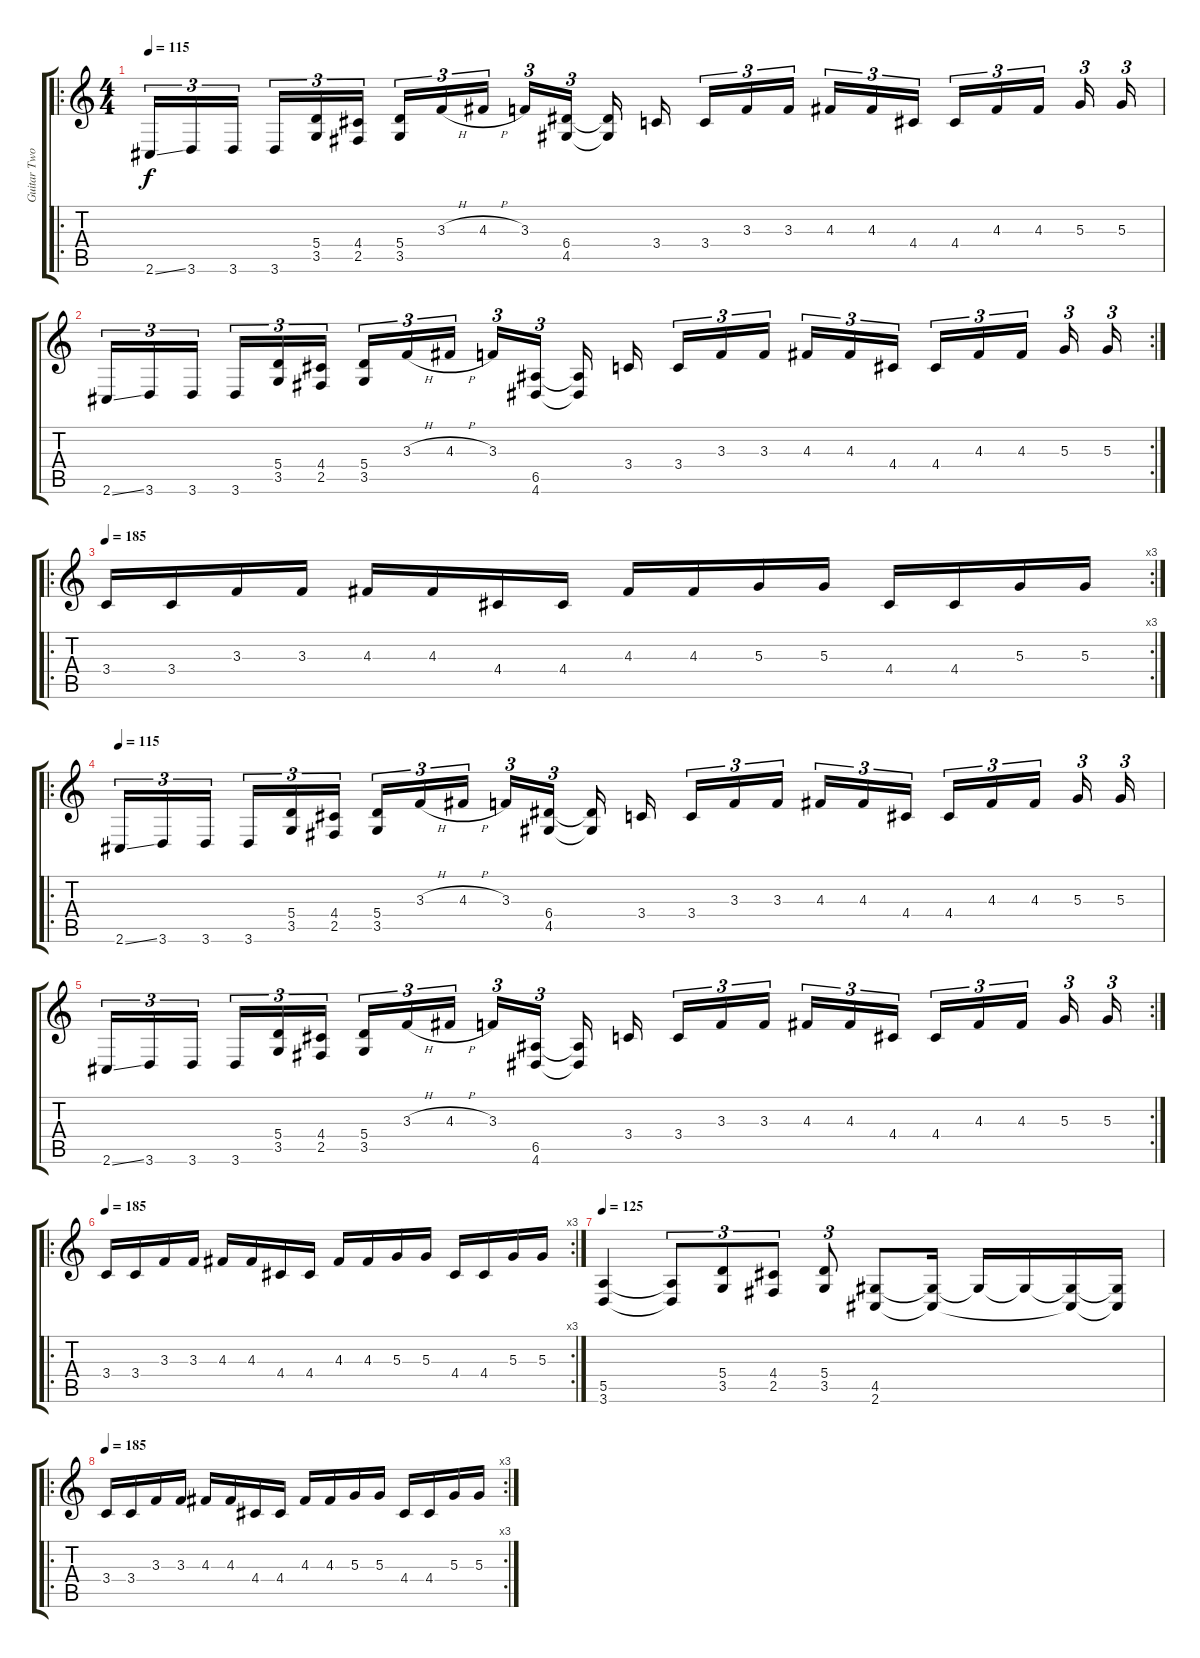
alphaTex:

\track ("Guitar Two" "Guitar Two") {instrument distortionguitar}
\staff {score tabs}
\tuning (B3 Gb3 D3 A2 E2 B1) {hide}
\ro
\ts (4 4)
\tempo 115
\clef g2
\ks c
2.6{ss}.16{tu (3 2) dy f} 3.6.16{tu (3 2)} 3.6.16{tu (3 2)} 3.6.16{tu (3 2)} (5.4 3.5).16{tu (3 2)} (4.4 2.5).16{tu (3 2)} (5.4 3.5).16{tu (3 2)} 3.3{h}.16{tu (3 2)} 4.3{h}.16{tu (3 2)} 3.3.16{tu (3 2)} (6.4 4.5).16{tu (3 2)} (6.4{t} 4.5{t}).16 3.4.16 3.4.16{tu (3 2)} 3.3.16{tu (3 2)} 3.3.16{tu (3 2)} 4.3.16{tu (3 2)} 4.3.16{tu (3 2)} 4.4.16{tu (3 2)} 4.4.16{tu (3 2)} 4.3.16{tu (3 2)} 4.3.16{tu (3 2)} 5.3.16{tu (3 2)} 5.3.16{tu (3 2)} |
\rc 2
2.6{ss}.16{tu (3 2)} 3.6.16{tu (3 2)} 3.6.16{tu (3 2)} 3.6.16{tu (3 2)} (5.4 3.5).16{tu (3 2)} (4.4 2.5).16{tu (3 2)} (5.4 3.5).16{tu (3 2)} 3.3{h}.16{tu (3 2)} 4.3{h}.16{tu (3 2)} 3.3.16{tu (3 2)} (6.5 4.6).16{tu (3 2)} (6.5{t} 4.6{t}).16 3.4.16 3.4.16{tu (3 2)} 3.3.16{tu (3 2)} 3.3.16{tu (3 2)} 4.3.16{tu (3 2)} 4.3.16{tu (3 2)} 4.4.16{tu (3 2)} 4.4.16{tu (3 2)} 4.3.16{tu (3 2)} 4.3.16{tu (3 2)} 5.3.16{tu (3 2)} 5.3.16{tu (3 2)} |
\ro
\rc 3
\tempo 185
3.4.16 3.4.16 3.3.16 3.3.16 4.3.16 4.3.16 4.4.16 4.4.16 4.3.16 4.3.16 5.3.16 5.3.16 4.4.16 4.4.16 5.3.16 5.3.16 |
\ro
\tempo 115
2.6{ss}.16{tu (3 2)} 3.6.16{tu (3 2)} 3.6.16{tu (3 2)} 3.6.16{tu (3 2)} (5.4 3.5).16{tu (3 2)} (4.4 2.5).16{tu (3 2)} (5.4 3.5).16{tu (3 2)} 3.3{h}.16{tu (3 2)} 4.3{h}.16{tu (3 2)} 3.3.16{tu (3 2)} (6.4 4.5).16{tu (3 2)} (6.4{t} 4.5{t}).16 3.4.16 3.4.16{tu (3 2)} 3.3.16{tu (3 2)} 3.3.16{tu (3 2)} 4.3.16{tu (3 2)} 4.3.16{tu (3 2)} 4.4.16{tu (3 2)} 4.4.16{tu (3 2)} 4.3.16{tu (3 2)} 4.3.16{tu (3 2)} 5.3.16{tu (3 2)} 5.3.16{tu (3 2)} |
\rc 2
2.6{ss}.16{tu (3 2)} 3.6.16{tu (3 2)} 3.6.16{tu (3 2)} 3.6.16{tu (3 2)} (5.4 3.5).16{tu (3 2)} (4.4 2.5).16{tu (3 2)} (5.4 3.5).16{tu (3 2)} 3.3{h}.16{tu (3 2)} 4.3{h}.16{tu (3 2)} 3.3.16{tu (3 2)} (6.5 4.6).16{tu (3 2)} (6.5{t} 4.6{t}).16 3.4.16 3.4.16{tu (3 2)} 3.3.16{tu (3 2)} 3.3.16{tu (3 2)} 4.3.16{tu (3 2)} 4.3.16{tu (3 2)} 4.4.16{tu (3 2)} 4.4.16{tu (3 2)} 4.3.16{tu (3 2)} 4.3.16{tu (3 2)} 5.3.16{tu (3 2)} 5.3.16{tu (3 2)} |
\ro
\rc 3
\tempo 185
3.4.16 3.4.16 3.3.16 3.3.16 4.3.16 4.3.16 4.4.16 4.4.16 4.3.16 4.3.16 5.3.16 5.3.16 4.4.16 4.4.16 5.3.16 5.3.16 |
\tempo 125
(5.5 3.6).4 (5.5{t} 3.6{t}).8{tu (3 2)} (5.4 3.5).8{tu (3 2)} (4.4 2.5).8{tu (3 2)} (5.4 3.5).8{tu (3 2)} (4.5 2.6).8 (4.5{t} 2.6{t}).16 4.5{t}.16 4.5{t}.16 (4.5{t} 2.6{t}).16 (4.5{t} 2.6{t}).16 |
\ro
\rc 3
\tempo 185
3.4.16 3.4.16 3.3.16 3.3.16 4.3.16 4.3.16 4.4.16 4.4.16 4.3.16 4.3.16 5.3.16 5.3.16 4.4.16 4.4.16 5.3.16 5.3.16
